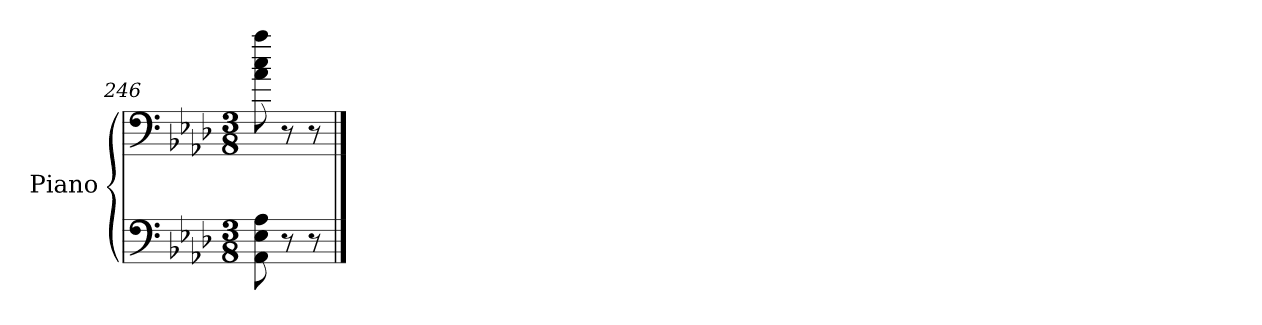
**kern	**kern
*part1	*part1
*staff2	*staff1
*I"Piano	*
*I'Pno	*
*clefF4	*clefF4
*k[b-e-a-d-]	*k[b-e-a-d-]
*M3/8	*M3/8
=246	=246
8AA-\ 8E-\ 8A-\	8a-\ 8cc\ 8aa-\
8r	8r
8r	8r
==	==
*-	*-
